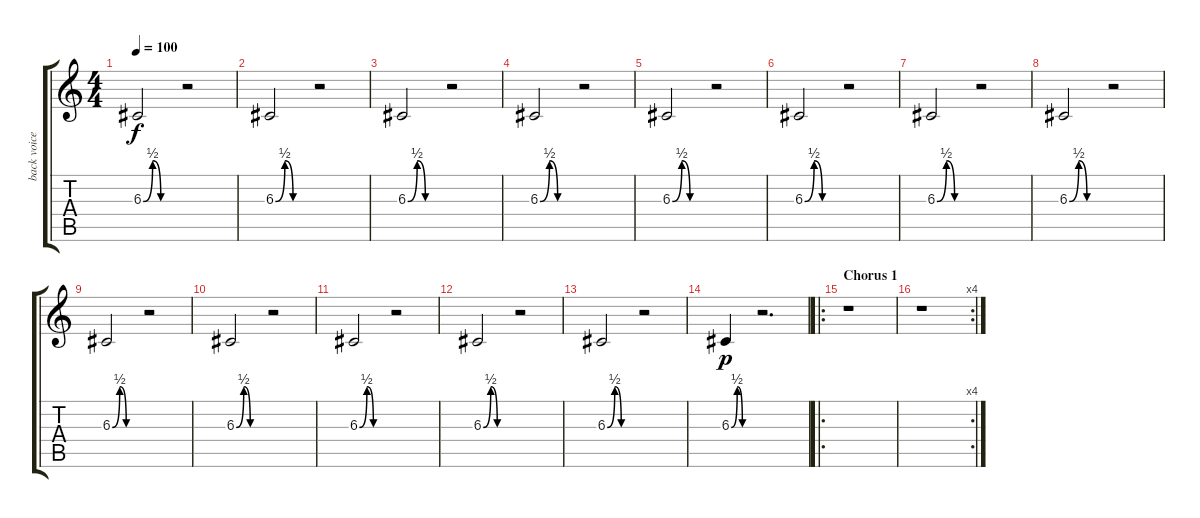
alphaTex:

\track ("back voices" "back voice") {instrument clarinet}
\staff {score tabs}
\tuning (E4 B3 G3 D3 A2 E2) {hide}
\ts (4 4)
\tempo 100
\clef g2
\ks c
6.3{be (custom 0 0 16 2 30 0 60 0)}.2{dy f} r.2 |
6.3{be (custom 0 0 16 2 30 0 60 0)}.2 r.2 |
6.3{be (custom 0 0 16 2 30 0 60 0)}.2 r.2 |
6.3{be (custom 0 0 16 2 30 0 60 0)}.2 r.2 |
6.3{be (custom 0 0 16 2 30 0 60 0)}.2 r.2 |
6.3{be (custom 0 0 16 2 30 0 60 0)}.2 r.2 |
6.3{be (custom 0 0 16 2 30 0 60 0)}.2 r.2 |
6.3{be (custom 0 0 16 2 30 0 60 0)}.2 r.2 |
6.3{be (custom 0 0 16 2 30 0 60 0)}.2 r.2 |
6.3{be (custom 0 0 16 2 30 0 60 0)}.2 r.2 |
6.3{be (custom 0 0 16 2 30 0 60 0)}.2 r.2 |
6.3{be (custom 0 0 16 2 30 0 60 0)}.2 r.2 |
6.3{be (custom 0 0 16 2 30 0 60 0)}.2 r.2 |
6.3{be (custom 0 0 16 2 30 0 60 0)}.4{dy p} r.2{d} |
\ro
\section ("" "Chorus 1")
r.1 |
\rc 4
r.1
